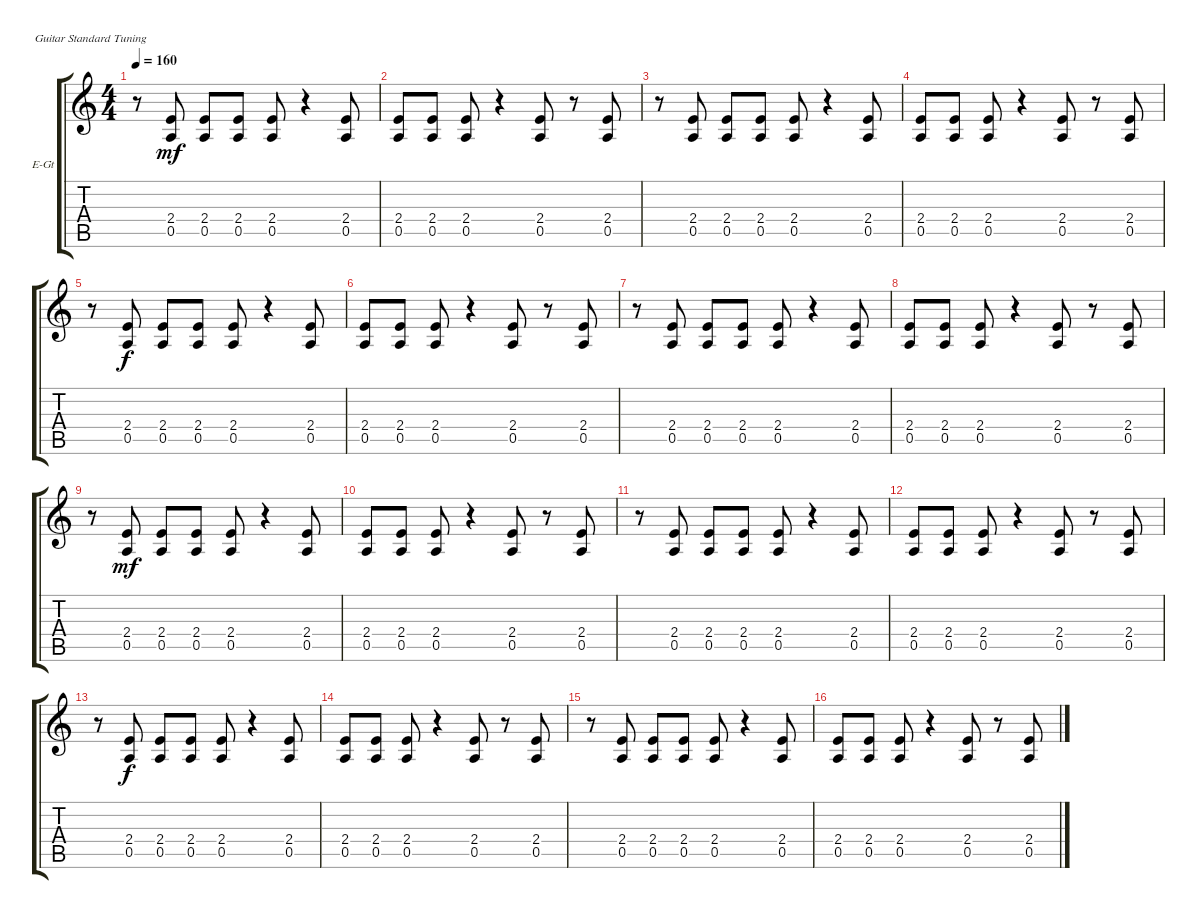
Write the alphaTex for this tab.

\defaultSystemsLayout 4
\bracketExtendMode groupsimilarinstruments
\firstSystemTrackNameOrientation horizontal
\otherSystemsTrackNameOrientation horizontal
\track ("Overdrive Guitar #1" "E-Gt") {instrument overdrivenguitar}
\staff {score tabs}
\tuning (E4 B3 G3 D3 A2 E2)
\ts (4 4)
\tempo 160
\clef g2
\ks c
r.8{dy f} (0.5 2.4).8{dy mf} (0.5 2.4).8 (0.5 2.4).8 (0.5 2.4).8 r.4 (0.5 2.4).8 |
(0.5 2.4).8 (0.5 2.4).8 (0.5 2.4).8 r.4 (0.5 2.4).8 r.8 (0.5 2.4).8 |
r.8 (0.5 2.4).8 (0.5 2.4).8 (0.5 2.4).8 (0.5 2.4).8 r.4 (0.5 2.4).8 |
(0.5 2.4).8 (0.5 2.4).8 (0.5 2.4).8 r.4 (0.5 2.4).8 r.8 (0.5 2.4).8 |
r.8 (0.5 2.4).8{dy f} (0.5 2.4).8 (0.5 2.4).8 (0.5 2.4).8 r.4 (0.5 2.4).8 |
(0.5 2.4).8 (0.5 2.4).8 (0.5 2.4).8 r.4 (0.5 2.4).8 r.8 (0.5 2.4).8 |
r.8 (0.5 2.4).8 (0.5 2.4).8 (0.5 2.4).8 (0.5 2.4).8 r.4 (0.5 2.4).8 |
(0.5 2.4).8 (0.5 2.4).8 (0.5 2.4).8 r.4 (0.5 2.4).8 r.8 (0.5 2.4).8 |
r.8 (0.5 2.4).8{dy mf} (0.5 2.4).8 (0.5 2.4).8 (0.5 2.4).8 r.4 (0.5 2.4).8 |
(0.5 2.4).8 (0.5 2.4).8 (0.5 2.4).8 r.4 (0.5 2.4).8 r.8 (0.5 2.4).8 |
r.8 (0.5 2.4).8 (0.5 2.4).8 (0.5 2.4).8 (0.5 2.4).8 r.4 (0.5 2.4).8 |
(0.5 2.4).8 (0.5 2.4).8 (0.5 2.4).8 r.4 (0.5 2.4).8 r.8 (0.5 2.4).8 |
r.8 (0.5 2.4).8{dy f} (0.5 2.4).8 (0.5 2.4).8 (0.5 2.4).8 r.4 (0.5 2.4).8 |
(0.5 2.4).8 (0.5 2.4).8 (0.5 2.4).8 r.4 (0.5 2.4).8 r.8 (0.5 2.4).8 |
r.8 (0.5 2.4).8 (0.5 2.4).8 (0.5 2.4).8 (0.5 2.4).8 r.4 (0.5 2.4).8 |
(0.5 2.4).8 (0.5 2.4).8 (0.5 2.4).8 r.4 (0.5 2.4).8 r.8 (0.5 2.4).8
